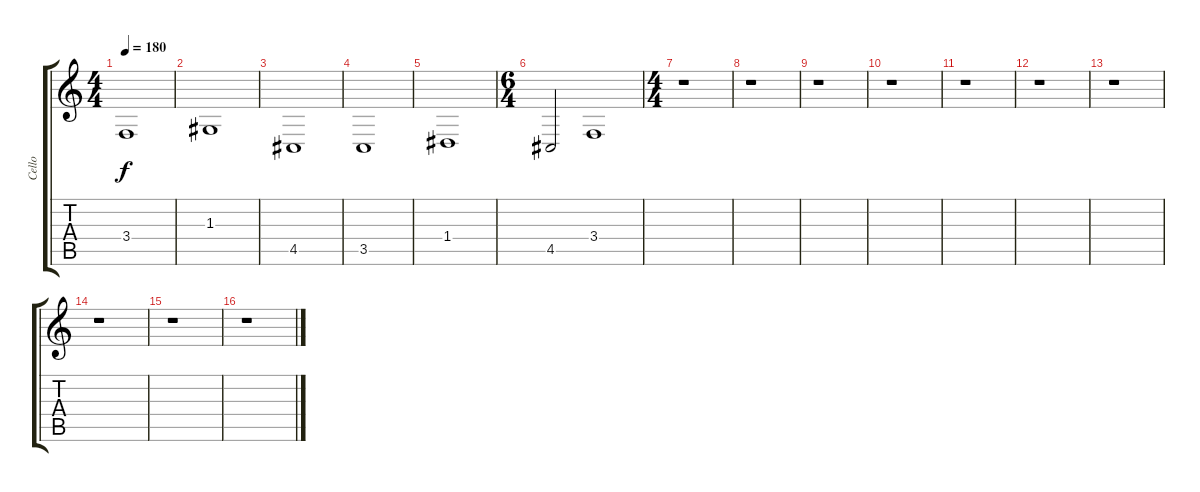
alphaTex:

\track ("Cello" "Cello") {instrument cello}
\staff {score tabs}
\tuning (E4 B3 G3 D3 A2 E2) {hide}
\ts (4 4)
\tempo 180
\clef g2
\ks c
3.4.1{dy f} |
1.3.1 |
4.5.1 |
3.5.1 |
1.4.1 |
\ts (6 4)
4.5.2 3.4.1 |
\ts (4 4)
r.1 |
r.1 |
r.1 |
r.1 |
r.1 |
r.1 |
r.1 |
r.1 |
r.1 |
r.1
